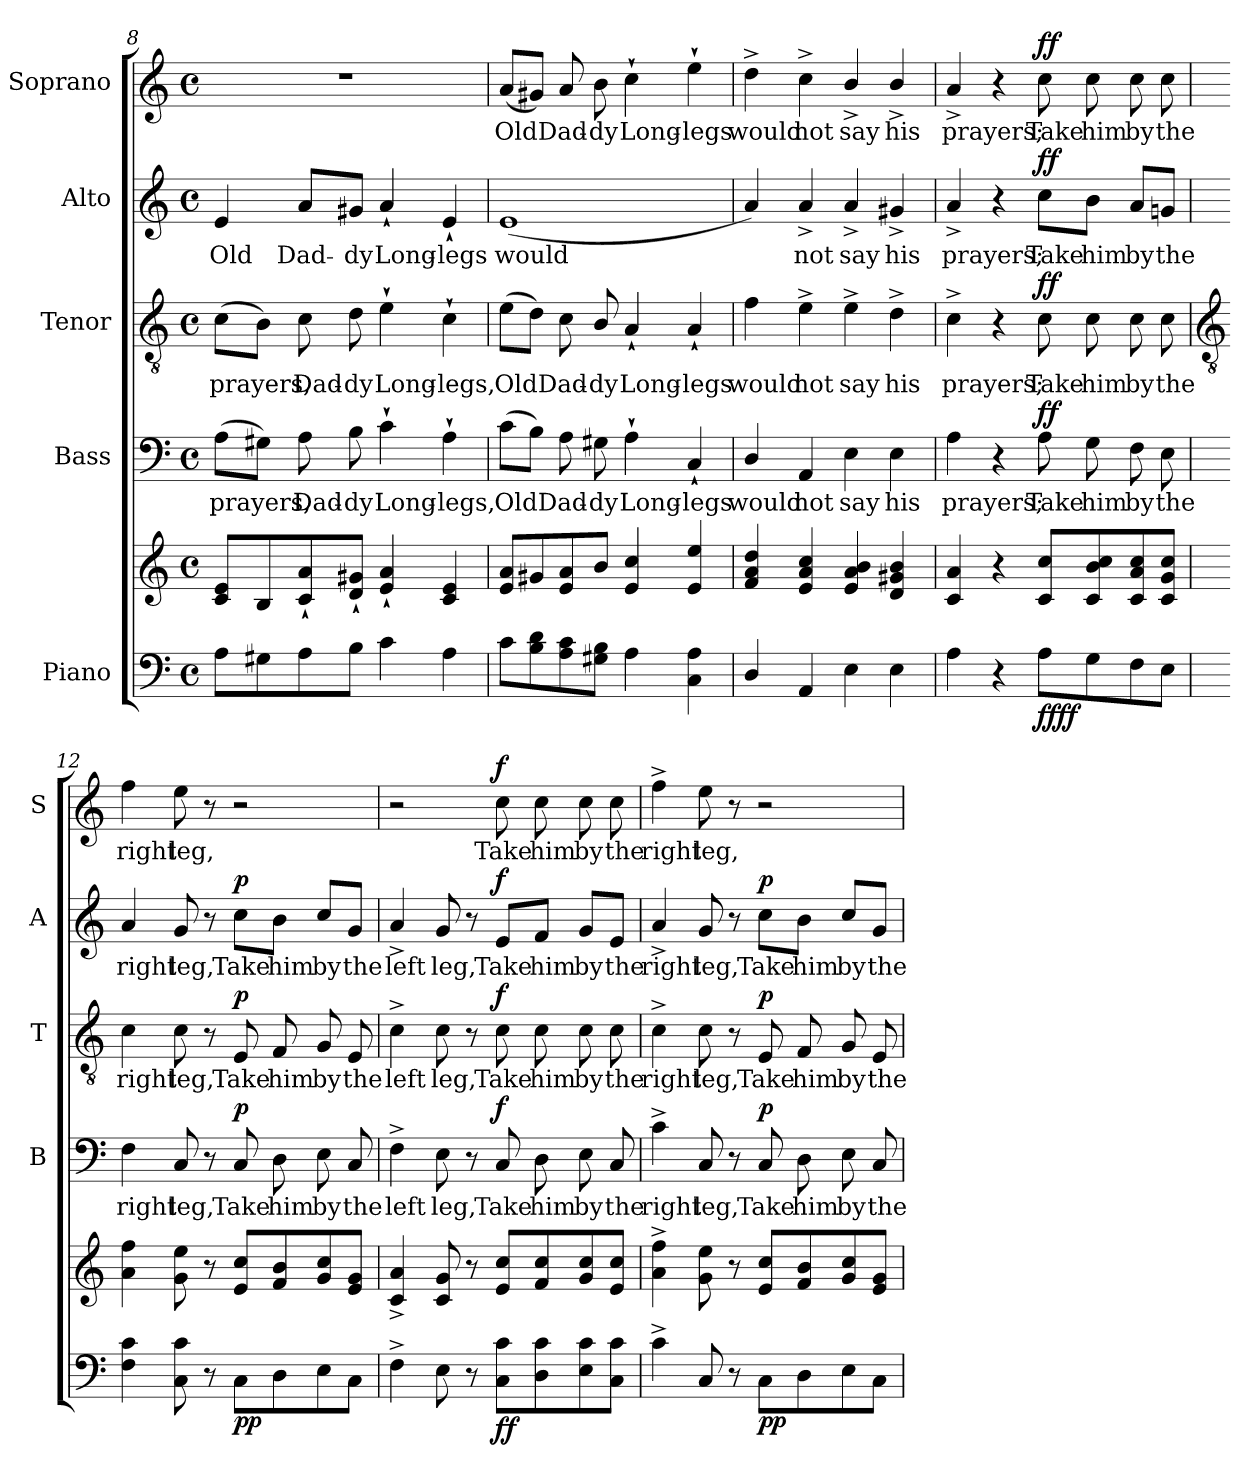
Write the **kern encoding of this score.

**kern	**kern	**dynam	**kern	**text	**dynam	**kern	**text	**dynam	**kern	**text	**dynam	**kern	**text	**dynam
*part5	*part5	*part5	*part4	*part4	*part4	*part3	*part3	*part3	*part2	*part2	*part2	*part1	*part1	*part1
*staff6	*staff5	*staff5/6	*staff4	*staff4	*staff4	*staff3	*staff3	*staff3	*staff2	*staff2	*staff2	*staff1	*staff1	*staff1
*I"Piano	*	*	*I"Bass	*	*	*I"Tenor	*	*	*I"Alto	*	*	*I"Soprano	*	*
*	*	*	*I'B	*	*	*I'T	*	*	*I'A	*	*	*I'S	*	*
!!LO:LB:g=z
*clefF4	*clefG2	*	*clefF4	*	*	*clefGv2	*	*	*clefG2	*	*	*clefG2	*	*
*k[]	*k[]	*	*k[]	*	*	*k[]	*	*	*k[]	*	*	*k[]	*	*
*C:	*C:	*	*C:	*	*	*C:	*	*	*C:	*	*	*C:	*	*
*M4/4	*M4/4	*	*M4/4	*	*	*M4/4	*	*	*M4/4	*	*	*M4/4	*	*
*met(c)	*met(c)	*	*met(c)	*	*	*met(c)	*	*	*met(c)	*	*	*met(c)	*	*
=8	=8	=8	=8	=8	=8	=8	=8	=8	=8	=8	=8	=8	=8	=8
!	!	!	!	!LO:LY:b	!	!	!LO:LY:b	!	!	!LO:LY:b	!	!	!	!
8AL	8c 8eL	.	(>8AL	prayers,	.	(>8cL	prayers,	.	4e	Old	.	1r	.	.
8G#X	8B	.	8G#XJ)	.	.	8BJ)	.	.	.	.	.	.	.	.
!	!	!	!	!LO:LY:b	!	!	!LO:LY:b	!	!	!LO:LY:b	!	!	!	!
8A	8c` 8a`	.	8A	Dad-	.	8c	Dad-	.	8a/L	Dad-	.	.	.	.
!	!	!	!	!LO:LY:b	!	!	!LO:LY:b	!	!	!LO:LY:b	!	!	!	!
8BJ	8d` 8g#X`J	.	8B	-dy	.	8d	-dy	.	8g#X/J	-dy	.	.	.	.
!	!	!	!	!LO:LY:b	!	!	!LO:LY:b	!	!	!LO:LY:b	!	!	!	!
4c	4e` 4a`	.	4c`	Long-	.	4e`	Long-	.	4a`	Long-	.	.	.	.
!	!	!	!	!LO:LY:b	!	!	!LO:LY:b	!	!	!LO:LY:b	!	!	!	!
4A	4c 4e	.	4A`	-legs,	.	4c`	-legs,	.	4e`	-legs	.	.	.	.
=9	=9	=9	=9	=9	=9	=9	=9	=9	=9	=9	=9	=9	=9	=9
!	!	!	!	!LO:LY:b	!	!	!LO:LY:b	!	!	!LO:LY:b	!	!	!LO:LY:b	!
8cL	8e 8aL	.	(>8cL	Old	.	(>8eL	Old	.	(<1e	would	.	(<8aL	Old	.
8B 8d	8g#X	.	8BJ)	.	.	8dJ)	.	.	.	.	.	8g#XJ)	.	.
!	!	!	!	!LO:LY:b	!	!	!LO:LY:b	!	!	!	!	!	!LO:LY:b	!
8A 8c	8e 8a	.	8A	Dad-	.	8c	Dad-	.	.	.	.	8a	Dad-	.
!	!	!	!	!LO:LY:b	!	!	!LO:LY:b	!	!	!	!	!	!LO:LY:b	!
8G#X\ 8B\J	8bJ	.	8G#X\	-dy	.	8B/	-dy	.	.	.	.	8b	-dy	.
!	!	!	!	!LO:LY:b	!	!	!LO:LY:b	!	!	!	!	!	!LO:LY:b	!
4A	4e 4cc	.	4A`	Long-	.	4A`	Long-	.	.	.	.	4cc`	Long-	.
!	!	!	!	!LO:LY:b	!	!	!LO:LY:b	!	!	!	!	!	!LO:LY:b	!
4C 4A	4e 4ee	.	4C`	-legs	.	4A`	-legs	.	.	.	.	4ee`	-legs	.
=10	=10	=10	=10	=10	=10	=10	=10	=10	=10	=10	=10	=10	=10	=10
!	!	!	!	!LO:LY:b	!	!	!LO:LY:b	!	!	!	!	!	!LO:LY:b	!
4D/	4f 4a 4dd	.	4D/	would	.	4f	would	.	4a)	.	.	4dd^	would	.
!	!	!	!	!LO:LY:b	!	!	!LO:LY:b	!	!	!LO:LY:b	!	!	!LO:LY:b	!
4AA	4e 4a 4cc	.	4AA	not	.	4e^	not	.	4a^	not	.	4cc^	not	.
!	!	!	!	!LO:LY:b	!	!	!LO:LY:b	!	!	!LO:LY:b	!	!	!LO:LY:b	!
4E\	4e/ 4a/ 4b/	.	4E\	say	.	4e^\	say	.	4a^/	say	.	4b^/	say	.
!	!	!	!	!LO:LY:b	!	!	!LO:LY:b	!	!	!LO:LY:b	!	!	!LO:LY:b	!
4E\	4d/ 4g#X/ 4b/	.	4E\	his	.	4d^\	his	.	4g#X^/	his	.	4b^/	his	.
=11	=11	=11	=11	=11	=11	=11	=11	=11	=11	=11	=11	=11	=11	=11
!	!	!	!	!LO:LY:b	!	!	!LO:LY:b	!	!	!LO:LY:b	!	!	!LO:LY:b	!
4A	4c 4a	.	4A	prayers;	.	4c^	prayers;	.	4a^	prayers;	.	4a^	prayers;	.
4r	4r	.	4r	.	.	4r	.	.	4r	.	.	4r	.	.
!	!	!LO:DY:b=2	!	!LO:LY:b	!	!	!LO:LY:b	!	!	!LO:LY:b	!	!	!LO:LY:b	!
!	!	!LO:DY:n=1:b	!	!	!LO:DY:b	!	!	!LO:DY:b	!	!	!LO:DY:b	!	!	!LO:DY:b
8AL	8c 8ccL	ff ff	8A	Take	ff	8c	Take	ff	8cc\L	Take	ff	8cc	Take	ff
!	!	!	!	!LO:LY:b	!	!	!LO:LY:b	!	!	!LO:LY:b	!	!	!LO:LY:b	!
8G\	8c 8b 8cc	.	8G\	him	.	8c\	him	.	8b\J	him	.	8cc	him	.
!	!	!	!	!LO:LY:b	!	!	!LO:LY:b	!	!	!LO:LY:b	!	!	!LO:LY:b	!
8F	8c 8a 8cc	.	8F	by	.	8c	by	.	8a/L	by	.	8cc	by	.
!	!	!	!	!LO:LY:b	!	!	!LO:LY:b	!	!	!LO:LY:b	!	!	!LO:LY:b	!
8EJ	8c 8g 8ccJ	.	8E	the	.	8c	the	.	8gn/J	the	.	8cc	the	.
!!LO:LB:g=z
=12	=12	=12	=12	=12	=12	=12	=12	=12	=12	=12	=12	=12	=12	=12
*	*	*	*	*	*	*clefGv2	*	*	*	*	*	*	*	*
!	!	!	!	!LO:LY:b	!	!	!LO:LY:b	!	!	!LO:LY:b	!	!	!LO:LY:b	!
4F 4c	4a 4ff	.	4F	right	.	4c	right	.	4a	right	.	4ff	right	.
!	!	!	!	!LO:LY:b	!	!	!LO:LY:b	!	!	!LO:LY:b	!	!	!LO:LY:b	!
8C 8c	8g 8ee	.	8C	leg,	.	8c	leg,	.	8g	leg,	.	8ee	leg,	.
8r	8r	.	8r	.	.	8r	.	.	8r	.	.	8r	.	.
!	!	!LO:DY:b=2	!	!LO:LY:b	!	!	!LO:LY:b	!	!	!LO:LY:b	!	!	!	!
!	!	!LO:DY:n=1:b	!	!	!LO:DY:b	!	!	!LO:DY:b	!	!	!LO:DY:b	!	!	!
8CL	8e 8ccL	p p	8C	Take	p	8E	Take	p	8cc\L	Take	p	2r	.	.
!	!	!	!	!LO:LY:b	!	!	!LO:LY:b	!	!	!LO:LY:b	!	!	!	!
8D	8f 8b	.	8D	him	.	8F	him	.	8b\J	him	.	.	.	.
!	!	!	!	!LO:LY:b	!	!	!LO:LY:b	!	!	!LO:LY:b	!	!	!	!
8E	8g 8cc	.	8E	by	.	8G	by	.	8cc/L	by	.	.	.	.
!	!	!	!	!LO:LY:b	!	!	!LO:LY:b	!	!	!LO:LY:b	!	!	!	!
8CJ	8e 8gJ	.	8C	the	.	8E	the	.	8g/J	the	.	.	.	.
=13	=13	=13	=13	=13	=13	=13	=13	=13	=13	=13	=13	=13	=13	=13
!	!	!	!	!LO:LY:b	!	!	!LO:LY:b	!	!	!LO:LY:b	!	!	!	!
4F^	4c^ 4a^	.	4F^	left	.	4c^	left	.	4a^	left	.	2r	.	.
!	!	!	!	!LO:LY:b	!	!	!LO:LY:b	!	!	!LO:LY:b	!	!	!	!
8E	8c 8g	.	8E	leg,	.	8c	leg,	.	8g	leg,	.	.	.	.
8r	8r	.	8r	.	.	8r	.	.	8r	.	.	.	.	.
!	!	!LO:DY:b=2	!	!LO:LY:b	!	!	!LO:LY:b	!	!	!LO:LY:b	!	!	!LO:LY:b	!
!	!	!LO:DY:n=1:b	!	!	!LO:DY:b	!	!	!LO:DY:b	!	!	!LO:DY:b	!	!	!LO:DY:b
8C 8cL	8e 8ccL	f f	8C	Take	f	8c	Take	f	8e/L	Take	f	8cc	Take	f
!	!	!	!	!LO:LY:b	!	!	!LO:LY:b	!	!	!LO:LY:b	!	!	!LO:LY:b	!
8D 8c	8f 8cc	.	8D	him	.	8c	him	.	8f/J	him	.	8cc	him	.
!	!	!	!	!LO:LY:b	!	!	!LO:LY:b	!	!	!LO:LY:b	!	!	!LO:LY:b	!
8E 8c	8g 8cc	.	8E	by	.	8c	by	.	8g/L	by	.	8cc	by	.
!	!	!	!	!LO:LY:b	!	!	!LO:LY:b	!	!	!LO:LY:b	!	!	!LO:LY:b	!
8C 8cJ	8e 8ccJ	.	8C	the	.	8c	the	.	8e/J	the	.	8cc	the	.
=14	=14	=14	=14	=14	=14	=14	=14	=14	=14	=14	=14	=14	=14	=14
!	!	!	!	!LO:LY:b	!	!	!LO:LY:b	!	!	!LO:LY:b	!	!	!LO:LY:b	!
4c^	4a^ 4ff^	.	4c^	right	.	4c^	right	.	4a^	right	.	4ff^	right	.
!	!	!	!	!LO:LY:b	!	!	!LO:LY:b	!	!	!LO:LY:b	!	!	!LO:LY:b	!
8C	8g 8ee	.	8C	leg,	.	8c	leg,	.	8g	leg,	.	8ee	leg,	.
8r	8r	.	8r	.	.	8r	.	.	8r	.	.	8r	.	.
!	!	!LO:DY:b=2	!	!LO:LY:b	!	!	!LO:LY:b	!	!	!LO:LY:b	!	!	!	!
!	!	!LO:DY:n=1:b	!	!	!LO:DY:b	!	!	!LO:DY:b	!	!	!LO:DY:b	!	!	!
8CL	8e 8ccL	p p	8C	Take	p	8E	Take	p	8cc\L	Take	p	2r	.	.
!	!	!	!	!LO:LY:b	!	!	!LO:LY:b	!	!	!LO:LY:b	!	!	!	!
8D	8f 8b	.	8D	him	.	8F	him	.	8b\J	him	.	.	.	.
!	!	!	!	!LO:LY:b	!	!	!LO:LY:b	!	!	!LO:LY:b	!	!	!	!
8E	8g 8cc	.	8E	by	.	8G	by	.	8cc/L	by	.	.	.	.
!	!	!	!	!LO:LY:b	!	!	!LO:LY:b	!	!	!LO:LY:b	!	!	!	!
8CJ	8e 8gJ	.	8C	the	.	8E	the	.	8g/J	the	.	.	.	.
=	=	=	=	=	=	=	=	=	=	=	=	=	=	=
*-	*-	*-	*-	*-	*-	*-	*-	*-	*-	*-	*-	*-	*-	*-
